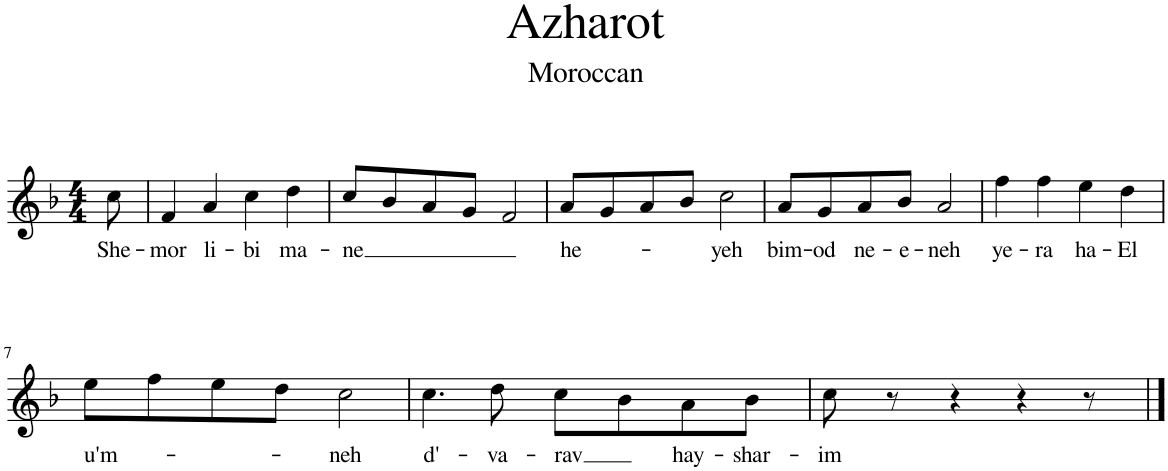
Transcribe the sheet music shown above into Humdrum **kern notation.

**kern	**text
*part1	*part1
*staff1	*staff1
*I"Bb Trumpet	*
*I'Bb Tpt.	*
*clefG2	*
*Trd1c2	*
*k[b-]	*
*M4/4	*
=1	=1
!	!LO:LY:b
8cc\	She-
=2	=2
!	!LO:LY:b
4f/	-mor
!	!LO:LY:b
4a/	li-
!	!LO:LY:b
4cc\	-bi
!	!LO:LY:b
4dd\	ma-
=3	=3
!	!LO:LY:b
8cc/L	-ne
8b-/	.
8a/	.
8g/J	.
2f/	.
=4	=4
!	!LO:LY:b
8a/L	he-
8g/	.
8a/	.
8b-/J	.
!	!LO:LY:b
2cc\	-yeh
=5	=5
!	!LO:LY:b
8a/L	bim-
!	!LO:LY:b
8g/	-od
!	!LO:LY:b
8a/	ne-
!	!LO:LY:b
8b-/J	-e-
!	!LO:LY:b
2a/	-neh
=6	=6
!	!LO:LY:b
4ff\	ye-
!	!LO:LY:b
4ff\	-ra
!	!LO:LY:b
4ee\	ha-
!	!LO:LY:b
4dd\	-El
!!LO:LB:g=z
=7	=7
!	!LO:LY:b
8ee\L	u'm-
8ff\	.
8ee\	.
8dd\J	.
!	!LO:LY:b
2cc\	-neh
=8	=8
!	!LO:LY:b
4.cc\	d'-
!	!LO:LY:b
8dd\	-va-
!	!LO:LY:b
8cc\L	-rav
8b-\	.
!	!LO:LY:b
8a\	hay-
!	!LO:LY:b
8b-\J	-shar-
=9	=9
!	!LO:LY:b
8cc\	im
8r	.
4r	.
4r	.
8r	.
==	==
*-	*-
